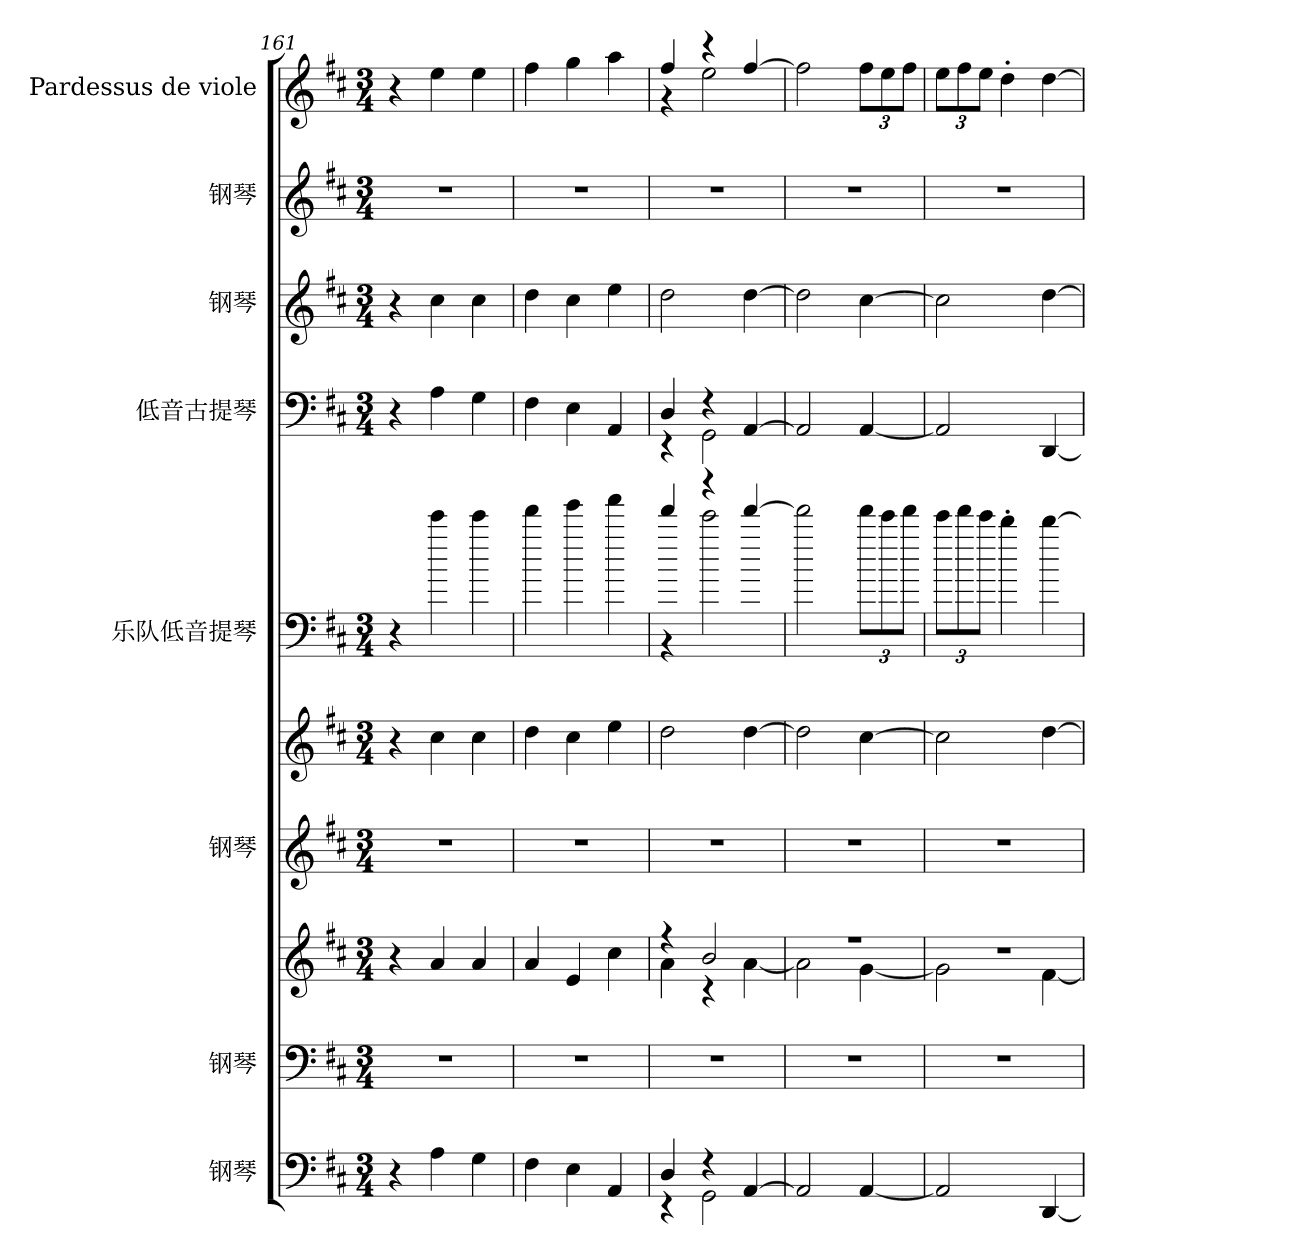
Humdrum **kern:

**kern	**kern	**kern	**kern	**kern	**kern	**kern	**kern	**kern	**kern
*part8	*part7	*part7	*part6	*part6	*part5	*part4	*part3	*part2	*part1
*staff10	*staff9	*staff8	*staff7	*staff6	*staff5	*staff4	*staff3	*staff2	*staff1
*I"钢琴	*I"钢琴	*	*I"钢琴	*	*I"乐队低音提琴	*I"低音古提琴	*I"钢琴	*I"钢琴	*I"Pardessus de viole
*	*	*	*	*	*	*	*	*	*I'Pds. v.
*clefF4	*clefF4	*clefG2	*clefG2	*clefG2	*clefF4	*clefF4	*clefG2	*clefG2	*clefG2
*	*	*	*	*	*ITrd7c12	*	*	*	*
*k[f#c#]	*k[f#c#]	*k[f#c#]	*k[f#c#]	*k[f#c#]	*k[f#c#]	*k[f#c#]	*k[f#c#]	*k[f#c#]	*k[f#c#]
*M3/4	*M3/4	*M3/4	*M3/4	*M3/4	*M3/4	*M3/4	*M3/4	*M3/4	*M3/4
=161	=161	=161	=161	=161	=161	=161	=161	=161	=161
4r	2.r	4r	2.r	4r	4r	4r	4r	2.r	4r
4A\	.	4a/	.	4cc#\	4ee\	4A\	4cc#\	.	4ee\
4G\	.	4a/	.	4cc#\	4ee\	4G\	4cc#\	.	4ee\
=162	=162	=162	=162	=162	=162	=162	=162	=162	=162
4F#\	2.r	4a/	2.r	4dd\	4ff#\	4F#\	4dd\	2.r	4ff#\
4E\	.	4e/	.	4cc#\	4gg\	4E\	4cc#\	.	4gg\
4AA/	.	4cc#\	.	4ee\	4aa\	4AA/	4ee\	.	4aa\
=163	=163	=163	=163	=163	=163	=163	=163	=163	=163
*^	*	*^	*	*	*^	*^	*	*	*^
4D/	4r	2.r	4r	4a\	2.r	2dd\	4ff#/	4r	4D/	4r	2dd\	2.r	4ff#/	4r
4r	2GG\	.	2b/	4r	.	.	4r	2ee\	4r	2GG\	.	.	4r	2ee\
[4AA/	.	.	.	[4a\	.	[4dd\	[4ff#/	.	[4AA/	.	[4dd\	.	[4ff#/	.
*	*	*	*	*	*	*	*v	*v	*	*	*	*	*v	*v
*v	*v	*	*	*	*	*	*	*v	*v	*	*	*
=164	=164	=164	=164	=164	=164	=164	=164	=164	=164	=164
2AA/]	2.r	2.r	2a\]	2.r	2dd\]	2ff#\]	2AA/]	2dd\]	2.r	2ff#\]
*	*	*	*	*	*	*Xbrackettup	*	*	*	*Xbrackettup
[4AA/	.	.	[4g\	.	[4cc#\	12ff#\L	[4AA/	[4cc#\	.	12ff#\L
.	.	.	.	.	.	12ee\	.	.	.	12ee\
.	.	.	.	.	.	12ff#\J	.	.	.	12ff#\J
=165	=165	=165	=165	=165	=165	=165	=165	=165	=165	=165
2AA/]	2.r	2.r	2g\]	2.r	2cc#\]	12ee\L	2AA/]	2cc#\]	2.r	12ee\L
.	.	.	.	.	.	12ff#\	.	.	.	12ff#\
.	.	.	.	.	.	12ee\J	.	.	.	12ee\J
.	.	.	.	.	.	4dd'\	.	.	.	4dd'\
[4DD/	.	.	[4f#\	.	[4dd\	[4dd\	[4DD/	[4dd\	.	[4dd\
*	*	*v	*v	*	*	*	*	*	*	*
=	=	=	=	=	=	=	=	=	=
*-	*-	*-	*-	*-	*-	*-	*-	*-	*-
